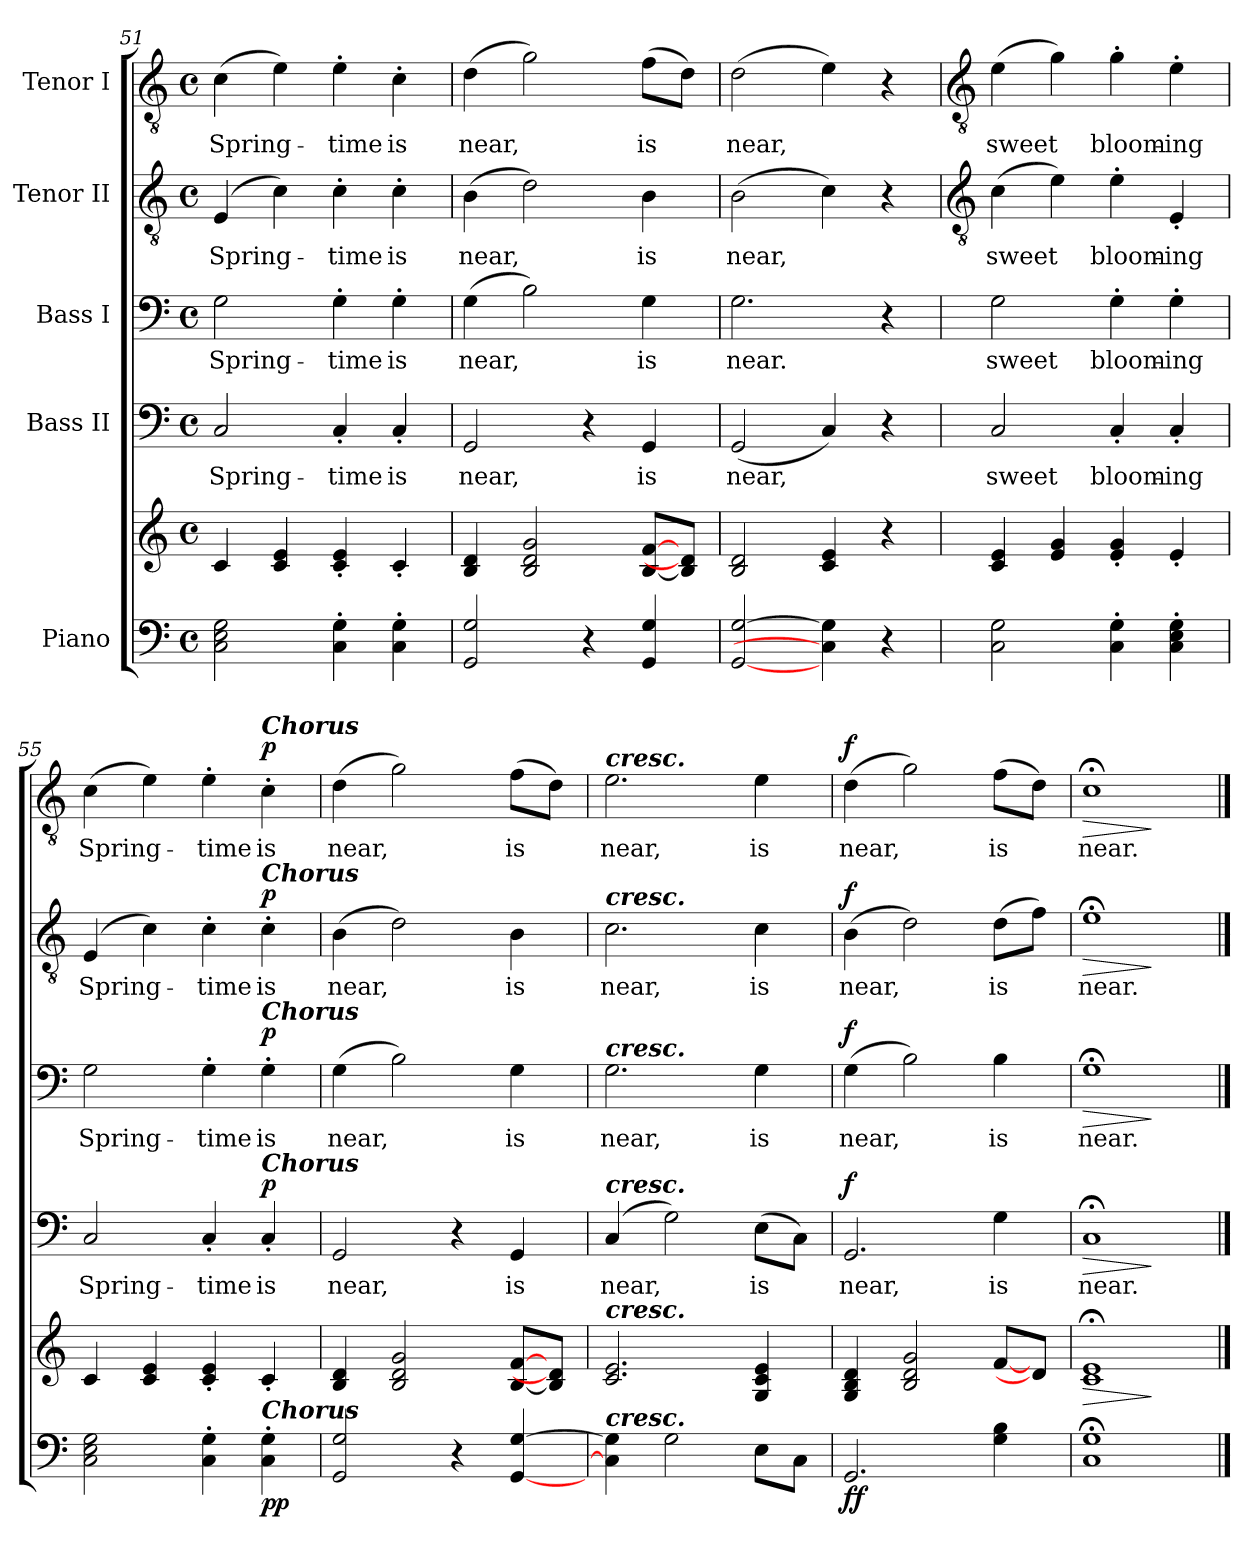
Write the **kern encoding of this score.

**kern	**kern	**dynam	**kern	**text	**dynam	**kern	**text	**dynam	**kern	**text	**dynam	**kern	**text	**dynam
*part5	*part5	*part5	*part4	*part4	*part4	*part3	*part3	*part3	*part2	*part2	*part2	*part1	*part1	*part1
*staff6	*staff5	*staff5/6	*staff4	*staff4	*staff4	*staff3	*staff3	*staff3	*staff2	*staff2	*staff2	*staff1	*staff1	*staff1
*I"Piano	*	*	*I"Bass II	*	*	*I"Bass I	*	*	*I"Tenor II	*	*	*I"Tenor I	*	*
*clefF4	*clefG2	*	*clefF4	*	*	*clefF4	*	*	*clefGv2	*	*	*clefGv2	*	*
*k[]	*k[]	*	*k[]	*	*	*k[]	*	*	*k[]	*	*	*k[]	*	*
*C:	*C:	*	*C:	*	*	*C:	*	*	*C:	*	*	*C:	*	*
*M4/4	*M4/4	*	*M4/4	*	*	*M4/4	*	*	*M4/4	*	*	*M4/4	*	*
*met(c)	*met(c)	*	*met(c)	*	*	*met(c)	*	*	*met(c)	*	*	*met(c)	*	*
=51	=51	=51	=51	=51	=51	=51	=51	=51	=51	=51	=51	=51	=51	=51
!	!	!	!	!LO:LY:b	!	!	!LO:LY:b	!	!	!LO:LY:b	!	!	!LO:LY:b	!
2C 2E 2G	4c	.	2C	Spring-	.	2G	Spring-	.	(<4E	Spring-	.	(>4c	Spring-	.
.	4c 4e	.	.	.	.	.	.	.	4c)	.	.	4e)	.	.
!	!	!	!	!LO:LY:b	!	!	!LO:LY:b	!	!	!LO:LY:b	!	!	!LO:LY:b	!
4C' 4G'	4c' 4e'	.	4C'	-time	.	4G'	-time	.	4c'	time	.	4e'	time	.
!	!	!	!	!LO:LY:b	!	!	!LO:LY:b	!	!	!LO:LY:b	!	!	!LO:LY:b	!
4C' 4G'	4c'	.	4C'	is	.	4G'	is	.	4c'	is	.	4c'	is	.
=52	=52	=52	=52	=52	=52	=52	=52	=52	=52	=52	=52	=52	=52	=52
!	!	!	!	!LO:LY:b	!	!	!LO:LY:b	!	!	!LO:LY:b	!	!	!LO:LY:b	!
2GG 2G	4B 4d	.	2GG	near,	.	(>4G	near,	.	(>4B	near,	.	(>4d	near,	.
.	2B 2d 2g	.	.	.	.	2B)	.	.	2d)	.	.	2g)	.	.
4r	.	.	4r	.	.	.	.	.	.	.	.	.	.	.
!	!	!	!	!LO:LY:b	!	!	!LO:LY:b	!	!	!LO:LY:b	!	!	!LO:LY:b	!
4GG 4G	[8B [8fL	.	4GG	is	.	4G	is	.	4B	is	.	(>8fL	is	.
.	8B] 8d]J	.	.	.	.	.	.	.	.	.	.	8dJ)	.	.
=53	=53	=53	=53	=53	=53	=53	=53	=53	=53	=53	=53	=53	=53	=53
!	!	!	!	!LO:LY:b	!	!	!LO:LY:b	!	!	!LO:LY:b	!	!	!LO:LY:b	!
[2GG [2G	2B 2d	.	(<2GG	near,	.	2.G	near.	.	(>2B	near,	.	(>2d	near,	.
4C] 4G]	4c 4e	.	4C)	.	.	.	.	.	4c)	.	.	4e)	.	.
4r	4r	.	4r	.	.	4r	.	.	4r	.	.	4r	.	.
!!LO:LB:g=z
=54	=54	=54	=54	=54	=54	=54	=54	=54	=54	=54	=54	=54	=54	=54
*	*	*	*	*	*	*	*	*	*clefGv2	*	*	*clefGv2	*	*
!	!	!	!	!LO:LY:b	!	!	!LO:LY:b	!	!	!LO:LY:b	!	!	!LO:LY:b	!
2C 2G	4c 4e	.	2C	sweet	.	2G	sweet	.	(>4c	sweet	.	(>4e	sweet	.
.	4e 4g	.	.	.	.	.	.	.	4e)	.	.	4g)	.	.
!	!	!	!	!LO:LY:b	!	!	!LO:LY:b	!	!	!LO:LY:b	!	!	!LO:LY:b	!
4C' 4G'	4e' 4g'	.	4C'	bloom-	.	4G'	bloom-	.	4e'	bloom-	.	4g'	bloom-	.
!	!	!	!	!LO:LY:b	!	!	!LO:LY:b	!	!	!LO:LY:b	!	!	!LO:LY:b	!
4C' 4E' 4G'	4e'	.	4C'	-ing	.	4G'	-ing	.	4E'	-ing	.	4e'	-ing	.
=55	=55	=55	=55	=55	=55	=55	=55	=55	=55	=55	=55	=55	=55	=55
!	!	!	!	!LO:LY:b	!	!	!LO:LY:b	!	!	!LO:LY:b	!	!	!LO:LY:b	!
2C 2E 2G	4c	.	2C	Spring-	.	2G	Spring-	.	(<4E	Spring-	.	(>4c	Spring-	.
.	4c 4e	.	.	.	.	.	.	.	4c)	.	.	4e)	.	.
!	!	!	!	!LO:LY:b	!	!	!LO:LY:b	!	!	!LO:LY:b	!	!	!LO:LY:b	!
4C' 4G'	4c' 4e'	.	4C'	-time	.	4G'	-time	.	4c'	time	.	4e'	time	.
!	!	!	!	!	!	!	!	!	!	!	!	!LO:TX:a:Bi:t=Chorus	!	!
!	!	!	!	!	!	!	!	!	!LO:TX:a:Bi:t=Chorus	!	!	!	!	!
!	!	!	!	!	!	!LO:TX:a:Bi:t=Chorus	!	!	!	!	!	!	!	!
!	!	!	!LO:TX:a:Bi:t=Chorus	!	!	!	!	!	!	!	!	!	!	!
!LO:TX:a:Bi:t=Chorus	!	!	!	!	!	!	!	!	!	!	!	!	!	!
!	!	!LO:DY:b=2	!	!LO:LY:b	!	!	!LO:LY:b	!	!	!LO:LY:b	!	!	!LO:LY:b	!
!	!	!LO:DY:n=1:b	!	!	!LO:DY:b	!	!	!LO:DY:b	!	!	!LO:DY:b	!	!	!LO:DY:b
4C' 4G'	4c'	p p	4C'	is	p	4G'	is	p	4c'	is	p	4c'	is	p
=56	=56	=56	=56	=56	=56	=56	=56	=56	=56	=56	=56	=56	=56	=56
!	!	!	!	!LO:LY:b	!	!	!LO:LY:b	!	!	!LO:LY:b	!	!	!LO:LY:b	!
2GG 2G	4B 4d	.	2GG	near,	.	(>4G	near,	.	(>4B	near,	.	(>4d	near,	.
.	2B 2d 2g	.	.	.	.	2B)	.	.	2d)	.	.	2g)	.	.
4r	.	.	4r	.	.	.	.	.	.	.	.	.	.	.
!	!	!	!	!LO:LY:b	!	!	!LO:LY:b	!	!	!LO:LY:b	!	!	!LO:LY:b	!
[4GG [4G	[8B [8fL	.	4GG	is	.	4G	is	.	4B	is	.	(>8fL	is	.
.	8B] 8d]J	.	.	.	.	.	.	.	.	.	.	8dJ)	.	.
=57	=57	=57	=57	=57	=57	=57	=57	=57	=57	=57	=57	=57	=57	=57
!	!	!	!	!	!	!	!	!	!	!	!	!LO:TX:a:Bi:t=cresc.	!	!
!	!	!	!	!	!	!	!	!	!LO:TX:a:Bi:t=cresc.	!	!	!	!	!
!	!	!	!	!	!	!LO:TX:a:Bi:t=cresc.	!	!	!	!	!	!	!	!
!	!	!	!LO:TX:a:Bi:t=cresc.	!	!	!	!	!	!	!	!	!	!	!
!	!LO:TX:a:Bi:t=cresc.	!	!	!	!	!	!	!	!	!	!	!	!	!
!LO:TX:a:Bi:t=cresc.	!	!	!	!	!	!	!	!	!	!	!	!	!	!
!	!	!	!	!LO:LY:b	!	!	!LO:LY:b	!	!	!LO:LY:b	!	!	!LO:LY:b	!
4C] 4G]	2.c 2.e	.	(4C	near,	.	2.G	near,	.	2.c	near,	.	2.e	near,	.
2G	.	.	2G)	.	.	.	.	.	.	.	.	.	.	.
!	!	!	!	!LO:LY:b	!	!	!LO:LY:b	!	!	!LO:LY:b	!	!	!LO:LY:b	!
8EL	4G 4c 4e	.	(>8EL	is	.	4G	is	.	4c	is	.	4e	is	.
8CJ	.	.	8CJ)	.	.	.	.	.	.	.	.	.	.	.
=58	=58	=58	=58	=58	=58	=58	=58	=58	=58	=58	=58	=58	=58	=58
!	!	!LO:DY:b=2	!	!LO:LY:b	!	!	!LO:LY:b	!	!	!LO:LY:b	!	!	!LO:LY:b	!
!	!	!LO:DY:n=1:b	!	!	!LO:DY:b	!	!	!LO:DY:b	!	!	!LO:DY:b	!	!	!LO:DY:b
2.GG	4G 4B 4d	f f	2.GG	near,	f	(>4G	near,	f	(>4B	near,	f	(>4d	near,	f
.	2B 2d 2g	.	.	.	.	2B)	.	.	2d)	.	.	2g)	.	.
!	!	!	!	!LO:LY:b	!	!	!LO:LY:b	!	!	!LO:LY:b	!	!	!LO:LY:b	!
4G 4B	[8fL	.	4G	is	.	4B	is	.	(>8dL	is	.	(>8fL	is	.
.	8dJ]	.	.	.	.	.	.	.	8fJ)	.	.	8dJ)	.	.
=59	=59	=59	=59	=59	=59	=59	=59	=59	=59	=59	=59	=59	=59	=59
!	!	!LO:HP:b	!	!LO:LY:b	!LO:HP:b	!	!LO:LY:b	!LO:HP:b	!	!LO:LY:b	!LO:HP:b	!	!LO:LY:b	!LO:HP:b
1C; 1G;	1c;< 1e;<	>	1C;<	near.	>	1G;<	near.	>	1e;<	near.	>	1c;<	near.	>
.	.	]	.	.	]	.	.	]	.	.	]	.	.	]
==	==	==	==	==	==	==	==	==	==	==	==	==	==	==
*-	*-	*-	*-	*-	*-	*-	*-	*-	*-	*-	*-	*-	*-	*-
